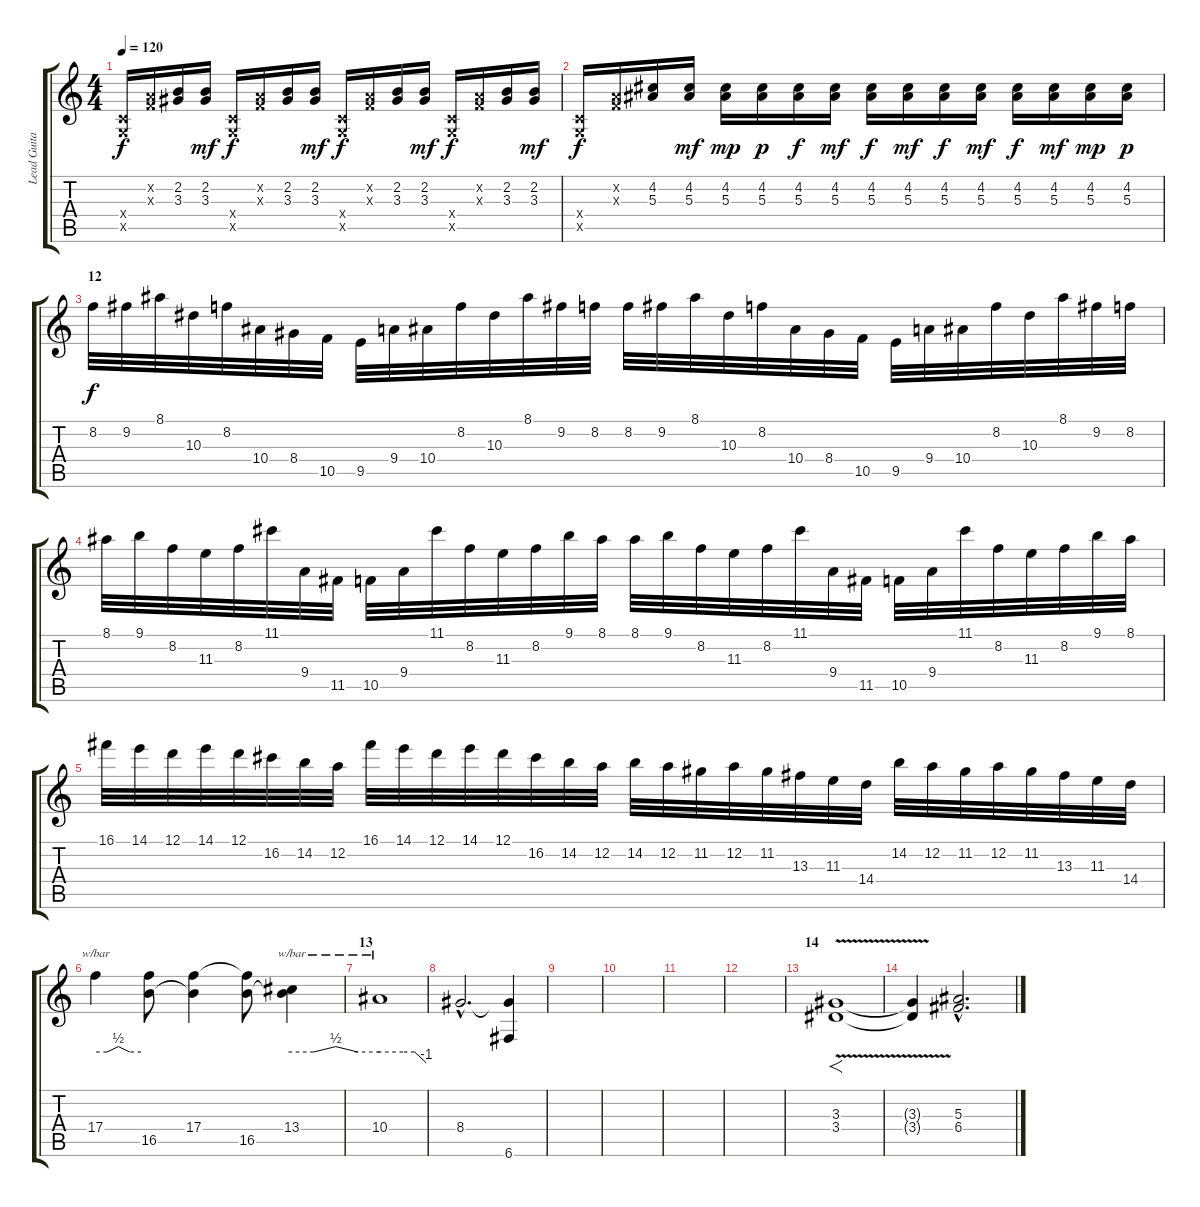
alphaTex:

\track ("Lead Guitar 1" "Lead Guita") {instrument distortionguitar}
\staff {score tabs}
\tuning (D4 A3 F3 C3 G2 C2) {hide}
\ts (4 4)
\tempo 120
\clef g2
\ks c
(0.4{x} 0.5{x}).16{dy f} (0.2{x} 0.3{x}).16 (2.2 3.3).16 (2.2 3.3).16{dy mf} (0.4{x} 0.5{x}).16{dy f} (0.2{x} 0.3{x}).16 (2.2 3.3).16 (2.2 3.3).16{dy mf} (0.4{x} 0.5{x}).16{dy f} (0.2{x} 0.3{x}).16 (2.2 3.3).16 (2.2 3.3).16{dy mf} (0.4{x} 0.5{x}).16{dy f} (0.2{x} 0.3{x}).16 (2.2 3.3).16 (2.2 3.3).16{dy mf} |
(0.4{x} 0.5{x}).16{dy f} (0.2{x} 0.3{x}).16 (4.2 5.3).16 (4.2 5.3).16{dy mf} (4.2 5.3).16{dy mp} (4.2 5.3).16{dy p} (4.2 5.3).16{dy f} (4.2 5.3).16{dy mf} (4.2 5.3).16{dy f} (4.2 5.3).16{dy mf} (4.2 5.3).16{dy f} (4.2 5.3).16{dy mf} (4.2 5.3).16{dy f} (4.2 5.3).16{dy mf} (4.2 5.3).16{dy mp} (4.2 5.3).16{dy p} |
\section ("" "12")
8.2.32{dy f volume 14 balance 6} 9.2.32 8.1.32 10.3.32 8.2.32 10.4.32 8.4.32 10.5.32 9.5.32 9.4.32 10.4.32 8.2.32 10.3.32 8.1.32 9.2.32 8.2.32 8.2.32 9.2.32 8.1.32 10.3.32 8.2.32 10.4.32 8.4.32 10.5.32 9.5.32 9.4.32 10.4.32 8.2.32 10.3.32 8.1.32 9.2.32 8.2.32 |
8.1.32 9.1.32 8.2.32 11.3.32 8.2.32 11.1.32 9.4.32 11.5.32 10.5.32 9.4.32 11.1.32 8.2.32 11.3.32 8.2.32 9.1.32 8.1.32 8.1.32 9.1.32 8.2.32 11.3.32 8.2.32 11.1.32 9.4.32 11.5.32 10.5.32 9.4.32 11.1.32 8.2.32 11.3.32 8.2.32 9.1.32 8.1.32 |
16.1.32 14.1.32 12.1.32 14.1.32 12.1.32 16.2.32 14.2.32 12.2.32 16.1.32 14.1.32 12.1.32 14.1.32 12.1.32 16.2.32 14.2.32 12.2.32 14.2.32 12.2.32 11.2.32 12.2.32 11.2.32 13.3.32 11.3.32 14.4.32 14.2.32 12.2.32 11.2.32 12.2.32 11.2.32 13.3.32 11.3.32 14.4.32 |
17.4.4{tbe (custom default 0 0 15 0 30 2 45 0 60 0)} (17.4{t} 16.5).8 (17.4 16.5{t}).4 (17.4{t} 16.5).8 (13.4 16.5{t}).4{tbe (custom default 0 0 15 0 30 2 45 0 60 0)} |
\section ("" "13")
10.4.1{tbe (custom default 0 0 30 0 45 0 60 -4) volume 13} |
8.4{hac}.2{d} (8.4{t} 6.6).4 |
|
|
|
|
\section ("" "14")
(3.3{v} 3.4{v}).1{f} |
(3.3{t} 3.4{t}).4 (5.3{hac} 6.4{hac}).2{d}
